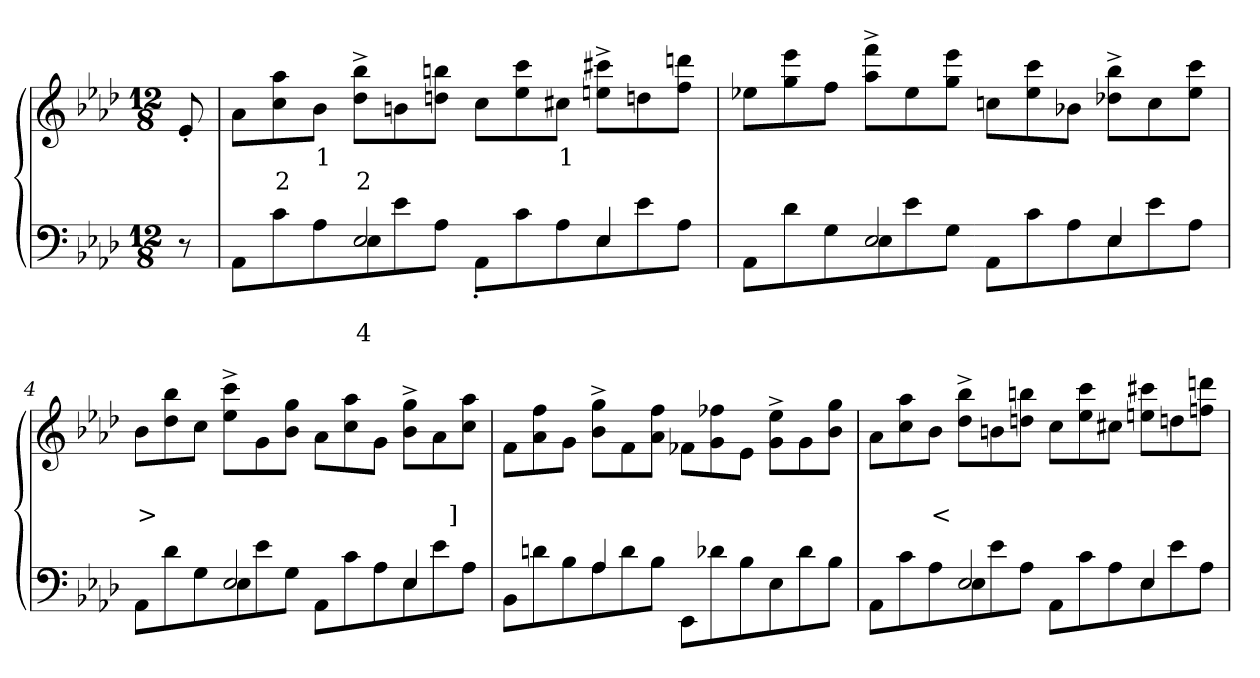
**kern	**text	**text	**kern	**text	**text
*part2	*part2	*part2	*part1	*part1	*part1
*staff2	*staff2	*staff2	*staff1	*staff1	*staff1
*clefF4	*	*	*clefG2	*	*
*k[b-e-a-d-]	*	*	*k[b-e-a-d-]	*	*
*M12/8	*	*	*M12/8	*	*
=1	=1	=1	=1	=1	=1
8r	.	.	8e-'>	.	.
=2	=2	=2	=2	=2	=2
*^	*	*	*	*	*
4.ryy	8AA-L	.	.	8a-L	.	.
.	8c	.	.	8aa- 8cc	.	2
.	8A-	.	.	8b-J	1	.
2E-	8E-	.	4	8bb-^> 8dd-^>L	.	2
.	8e-	.	.	8bn	.	.
.	8A-J	.	.	8bbn 8ddnJ	.	.
.	8AA-'>L	.	.	8ccL	.	.
4ryy	8c	.	.	8ccc 8ee-	.	.
.	8A-	.	.	8cc#XJ	1	.
4E-	8E-	.	.	8ccc#^> 8een^>L	.	.
.	8e-	.	.	8ddn	.	.
8ryy	8A-J	.	.	8dddn 8ffJ	.	.
=3	=3	=3	=3	=3	=3	=3
4.ryy	8AA-L	.	.	8ee-XL	.	.
.	8d-	.	.	8eee- 8gg	.	.
.	8G	.	.	8ffJ	.	.
2E-	8E-	.	.	8fff^> 8aa-^>L	.	.
.	8e-	.	.	8ee-	.	.
.	8GJ	.	.	8eee- 8ggJ	.	.
.	8AA-L	.	.	8ccnL	.	.
4ryy	8c	.	.	8ccc 8ee-	.	.
.	8A-	.	.	8b-XJ	.	.
4E-	8E-	.	.	8bb-^> 8dd-X^>L	.	.
.	8e-	.	.	8cc	.	.
8ryy	8A-J	.	.	8ccc 8ee-J	.	.
=4	=4	=4	=4	=4	=4	=4
4.ryy	8AA-L	.	.	8b-L	.	>
.	8d-	.	.	8bb- 8dd-	.	.
.	8G	.	.	8ccJ	.	.
2E-	8E-	.	.	8ccc^> 8ee-^>L	.	.
.	8e-	.	.	8g	.	.
.	8GJ	.	.	8gg 8b-J	.	.
.	8AA-L	.	.	8a-L	.	.
4ryy	8c	.	.	8aa- 8cc	.	.
.	8A-	.	.	8gJ	.	.
4E-	8E-	.	.	8gg^> 8b-^>L	.	.
.	8e-	.	.	8a-	.	.
8ryy	8A-J	.	.	8aa- 8ccJ	.	]
=5	=5	=5	=5	=5	=5	=5
4.ryy	8BB-L	.	.	8f\L	.	.
.	8dn	.	.	8ff 8a-	.	.
.	8B-	.	.	8gJ	.	.
4A-	8A-	.	.	8gg^> 8b-^>L	.	.
.	8d	.	.	8f	.	.
2..ryy	8B-J	.	.	8ff 8a-J	.	.
.	8EE-L	.	.	8f-X\L	.	.
.	8d-X	.	.	8ff- 8g	.	.
.	8B-	.	.	8e-J	.	.
.	8E-	.	.	8ee-^> 8g^>L	.	.
.	8d-	.	.	8g	.	.
.	8B-J	.	.	8gg 8b-J	.	.
=6	=6	=6	=6	=6	=6	=6
4.ryy	8AA-L	.	.	8a-L	.	.
.	8c	.	.	8aa- 8cc	.	.
.	8A-	.	.	8b-J	.	<
2E-	8E-	.	.	8bb-^> 8dd-^>L	.	.
.	8e-	.	.	8bn	.	.
.	8A-J	.	.	8bbn 8ddnJ	.	.
.	8AA-L	.	.	8ccL	.	.
4ryy	8c	.	.	8ccc 8ee-	.	.
.	8A-	.	.	8cc#XJ	.	.
4E-	8E-	.	.	8ccc# 8eenL	.	.
.	8e-	.	.	8ddn	.	.
8ryy	8A-J	.	.	8dddn 8ffnJ	.	.
*v	*v	*	*	*	*	*
=	=	=	=	=	=
*-	*-	*-	*-	*-	*-
